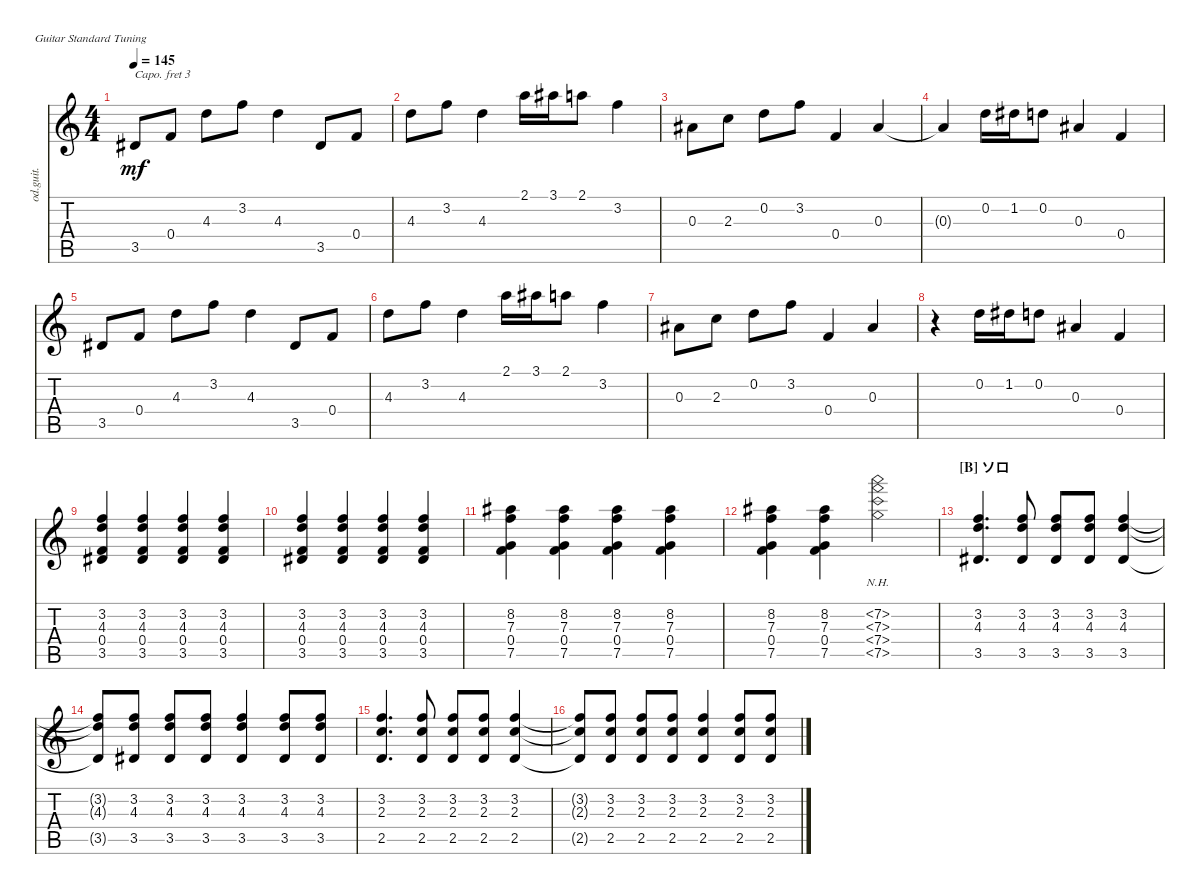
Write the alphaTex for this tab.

\bracketExtendMode nobrackets
\track ("Main Gt" "od.guit.") {instrument overdrivenguitar}
\staff {score tabs}
\capo 3
\tuning (E4 B3 G3 D3 A2 E2)
\ts (4 4)
\tempo 145
\clef g2
\ks aminor
3.5{acc #}.8{dy mf} 0.4.8 4.3.8 3.2.8 4.3.4 3.5{acc #}.8 0.4.8 |
4.3.8 3.2.8 4.3.4 2.1.16 3.1{acc #}.16 2.1.8 3.2.4 |
0.3{acc #}.8 2.3.8 0.2.8 3.2.8 0.4.4 0.3{acc #}.4 |
0.3{t acc #}.4 0.2.16 1.2{acc #}.16 0.2.8 0.3{acc #}.4 0.4.4 |
3.5{acc #}.8 0.4.8 4.3.8 3.2.8 4.3.4 3.5{acc #}.8 0.4.8 |
4.3.8 3.2.8 4.3.4 2.1.16 3.1{acc #}.16 2.1.8 3.2.4 |
0.3{acc #}.8 2.3.8 0.2.8 3.2.8 0.4.4 0.3{acc #}.4 |
r.4 0.2.16 1.2{acc #}.16 0.2.8 0.3{acc #}.4 0.4.4 |
(3.5{acc #} 4.3 3.2 0.4).4 (3.5{acc #} 4.3 3.2 0.4).4 (3.5{acc #} 4.3 3.2 0.4).4 (3.5{acc #} 4.3 3.2 0.4).4 |
(3.5{acc #} 4.3 3.2 0.4).4 (3.5{acc #} 4.3 3.2 0.4).4 (3.5{acc #} 4.3 3.2 0.4).4 (3.5{acc #} 4.3 3.2 0.4).4 |
(7.5 7.3 8.2{acc #} 0.4).4 (7.5 7.3 8.2{acc #} 0.4).4 (7.5 7.3 8.2{acc #} 0.4).4 (7.5 7.3 8.2{acc #} 0.4).4 |
(7.5 7.3 8.2{acc #} 0.4).4 (7.5 7.3 8.2{acc #} 0.4).4 (7.2{nh} 7.3{nh} 7.4{nh} 7.5{nh}).2 |
\section ("B" "ソロ")
(3.5{acc #} 4.3 3.2).4{d} (3.2 4.3 3.5{acc #}).8 (3.2 4.3 3.5{acc #}).8 (3.2 4.3 3.5{acc #}).8 (3.2 4.3 3.5{acc #}).4 |
(3.5{t acc #} 4.3{t} 3.2{t}).8 (3.2 4.3 3.5{acc #}).8 (3.2 4.3 3.5{acc #}).8 (3.2 4.3 3.5{acc #}).8 (3.5{acc #} 4.3 3.2).4 (3.2 4.3 3.5{acc #}).8 (3.2 4.3 3.5{acc #}).8 |
(2.5 2.3 3.2).4{d} (3.2 2.3 2.5).8 (3.2 2.3 2.5).8 (3.2 2.3 2.5).8 (3.2 2.3 2.5).4 |
(2.5{t} 2.3{t} 3.2{t}).8 (3.2 2.3 2.5).8 (3.2 2.3 2.5).8 (3.2 2.3 2.5).8 (2.5 2.3 3.2).4 (3.2 2.3 2.5).8 (3.2 2.3 2.5).8
